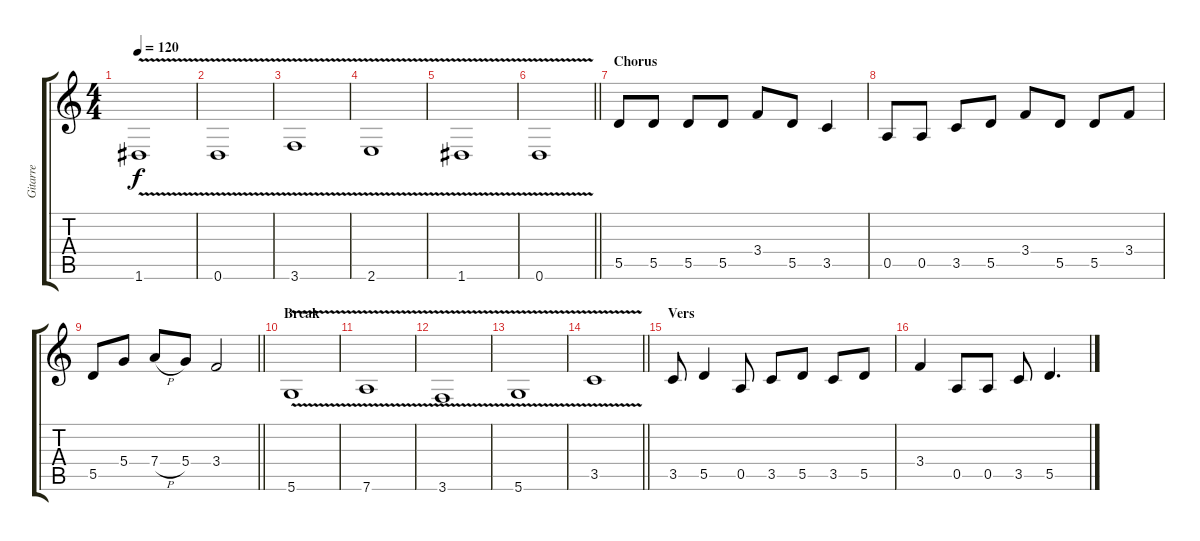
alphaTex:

\track ("Gitarre" "Gitarre") {instrument electricguitarclean}
\staff {score tabs}
\tuning (E4 B3 G3 D3 A2 D2) {hide}
\ts (4 4)
\tempo 120
\clef g2
\ks c
1.6{v}.1{dy f} |
0.6{v}.1 |
3.6{v}.1 |
2.6{v}.1 |
1.6{v}.1 |
\barLineRight lightlight
0.6{v}.1 |
\section ("" "Chorus")
5.5.8 5.5.8 5.5.8 5.5.8 3.4.8 5.5.8 3.5.4 |
0.5.8 0.5.8 3.5.8 5.5.8 3.4.8 5.5.8 5.5.8 3.4.8 |
\barLineRight lightlight
5.5.8 5.4.8 7.4{h}.8 5.4.8 3.4.2 |
\section ("" "Break")
5.6{v}.1 |
7.6{v}.1 |
3.6{v}.1 |
5.6{v}.1 |
\barLineRight lightlight
3.5{v}.1 |
\section ("" "Vers")
3.5.8 5.5.4 0.5.8 3.5.8 5.5.8 3.5.8 5.5.8 |
3.4.4 0.5.8 0.5.8 3.5.8 5.5.4{d}
